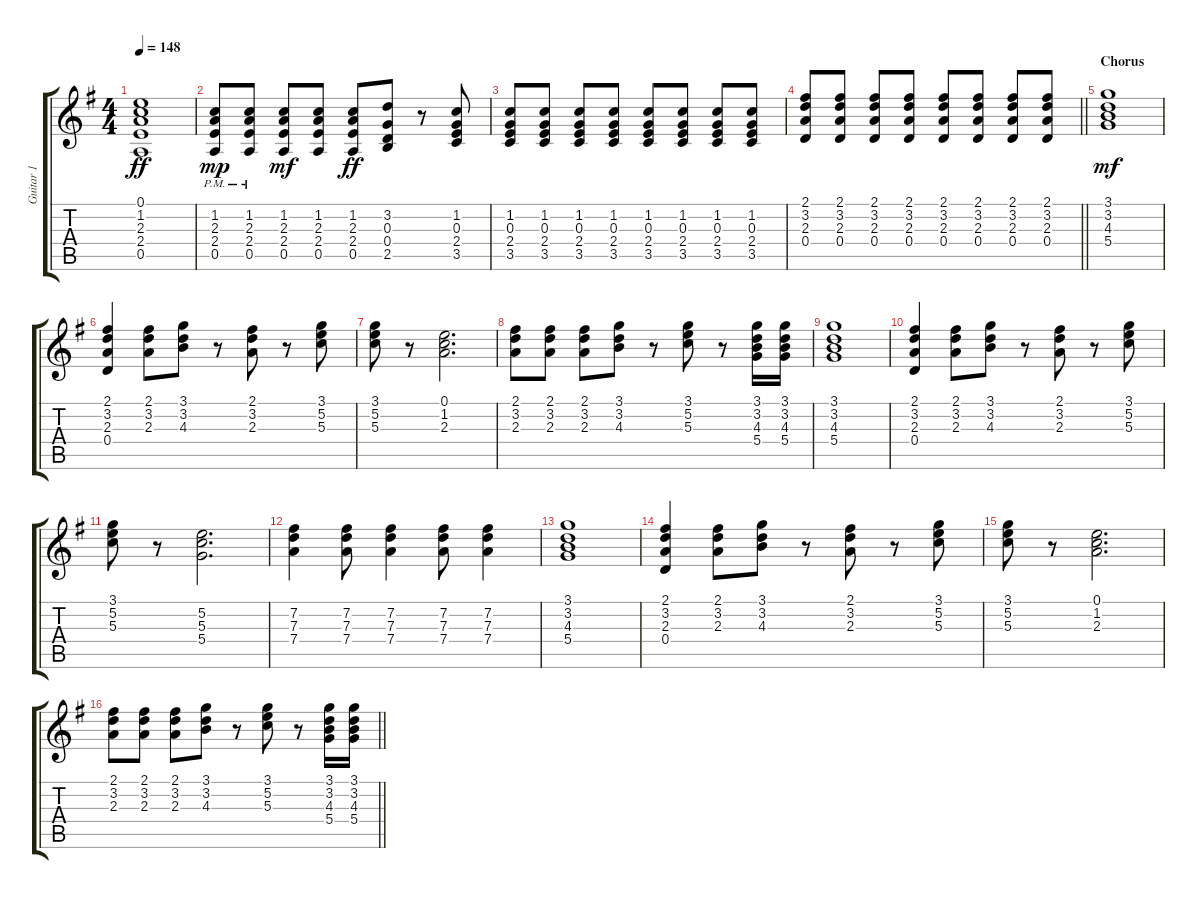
\track ("Guitar 1" "Guitar 1") {instrument electricguitarclean}
\staff {score tabs}
\tuning (E4 B3 G3 D3 A2 E2) {hide}
\ts (4 4)
\tempo 148
\clef g2
\ks g
(0.1 1.2 2.3 2.4 0.5).1{dy ff} |
(1.2{pm} 2.3{pm} 2.4{pm} 0.5{pm}).8{dy mp} (1.2{pm} 2.3{pm} 2.4{pm} 0.5{pm}).8 (1.2 2.3 2.4 0.5).8{dy mf} (1.2 2.3 2.4 0.5).8 (1.2 2.3 2.4 0.5).8{dy ff} (3.2 0.3 0.4 2.5).8 r.8 (1.2 0.3 2.4 3.5).8 |
(1.2 0.3 2.4 3.5).8 (1.2 0.3 2.4 3.5).8 (1.2 0.3 2.4 3.5).8 (1.2 0.3 2.4 3.5).8 (1.2 0.3 2.4 3.5).8 (1.2 0.3 2.4 3.5).8 (1.2 0.3 2.4 3.5).8 (1.2 0.3 2.4 3.5).8 |
\barLineRight lightlight
(2.1 3.2 2.3 0.4).8 (2.1 3.2 2.3 0.4).8 (2.1 3.2 2.3 0.4).8 (2.1 3.2 2.3 0.4).8 (2.1 3.2 2.3 0.4).8 (2.1 3.2 2.3 0.4).8 (2.1 3.2 2.3 0.4).8 (2.1 3.2 2.3 0.4).8 |
\section ("" "Chorus")
(3.1 3.2 4.3 5.4).1{dy mf} |
(2.1 3.2 2.3 0.4).4 (2.1 3.2 2.3).8 (3.1 3.2 4.3).8 r.8 (2.1 3.2 2.3).8 r.8 (3.1 5.2 5.3).8 |
(3.1 5.2 5.3).8 r.8 (0.1 1.2 2.3).2{d} |
(2.1 3.2 2.3).8 (2.1 3.2 2.3).8 (2.1 3.2 2.3).8 (3.1 3.2 4.3).8 r.8 (3.1 5.2 5.3).8 r.8 (3.1 3.2 4.3 5.4).16 (3.1 3.2 4.3 5.4).16 |
(3.1 3.2 4.3 5.4).1 |
(2.1 3.2 2.3 0.4).4 (2.1 3.2 2.3).8 (3.1 3.2 4.3).8 r.8 (2.1 3.2 2.3).8 r.8 (3.1 5.2 5.3).8 |
(3.1 5.2 5.3).8 r.8 (5.2 5.3 5.4).2{d} |
(7.2 7.3 7.4).4 (7.2 7.3 7.4).8 (7.2 7.3 7.4).4 (7.2 7.3 7.4).8 (7.2 7.3 7.4).4 |
(3.1 3.2 4.3 5.4).1 |
(2.1 3.2 2.3 0.4).4 (2.1 3.2 2.3).8 (3.1 3.2 4.3).8 r.8 (2.1 3.2 2.3).8 r.8 (3.1 5.2 5.3).8 |
(3.1 5.2 5.3).8 r.8 (0.1 1.2 2.3).2{d} |
\barLineRight lightlight
(2.1 3.2 2.3).8 (2.1 3.2 2.3).8 (2.1 3.2 2.3).8 (3.1 3.2 4.3).8 r.8 (3.1 5.2 5.3).8 r.8 (3.1 3.2 4.3 5.4).16 (3.1 3.2 4.3 5.4).16
